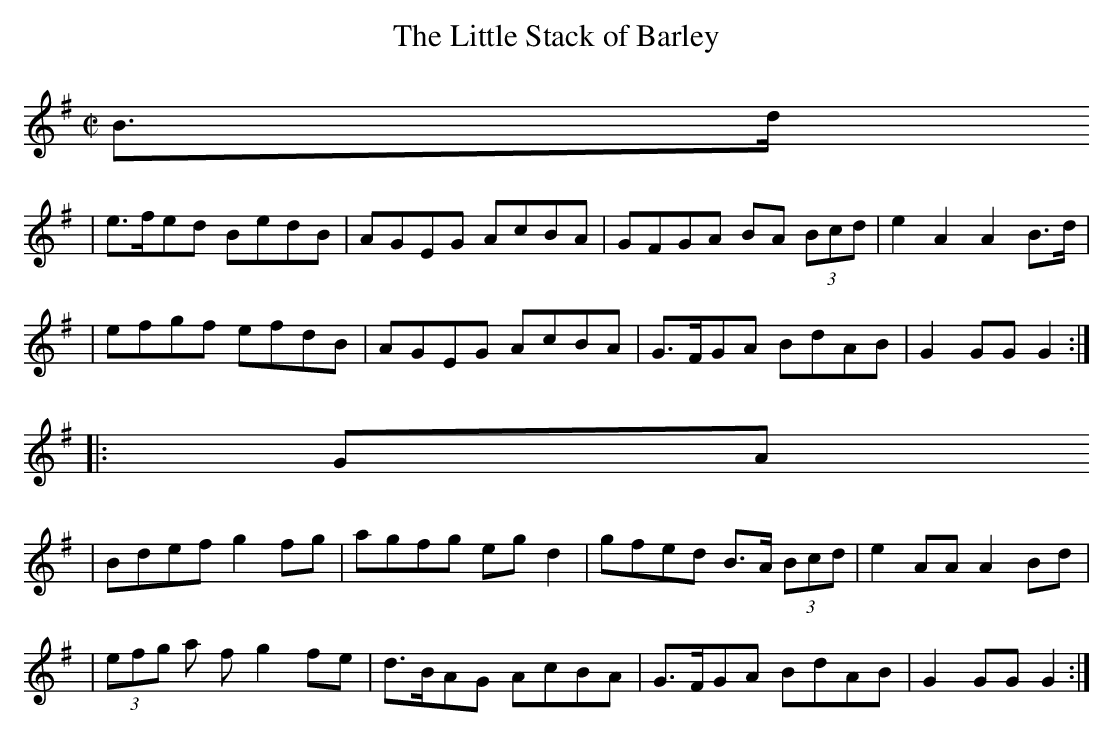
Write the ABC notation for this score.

X:1
T: The Little Stack of Barley
M: C|
L: 1/8
K: G
B>d
| e>fed BedB | AGEG AcBA | GFGA BA (3Bcd | e2A2A2 B>d |
| efgf efdB | AGEG AcBA | G>FGA BdAB | G2GG G2 :|
|: GA
| Bdef g2fg | agfg eg d2 | gfed B>A (3Bcd | e2 AA A2 Bd |
| (3efg a f g2 fe | d>BAG AcBA | G>FGA BdAB | G2 GG G2 :|
